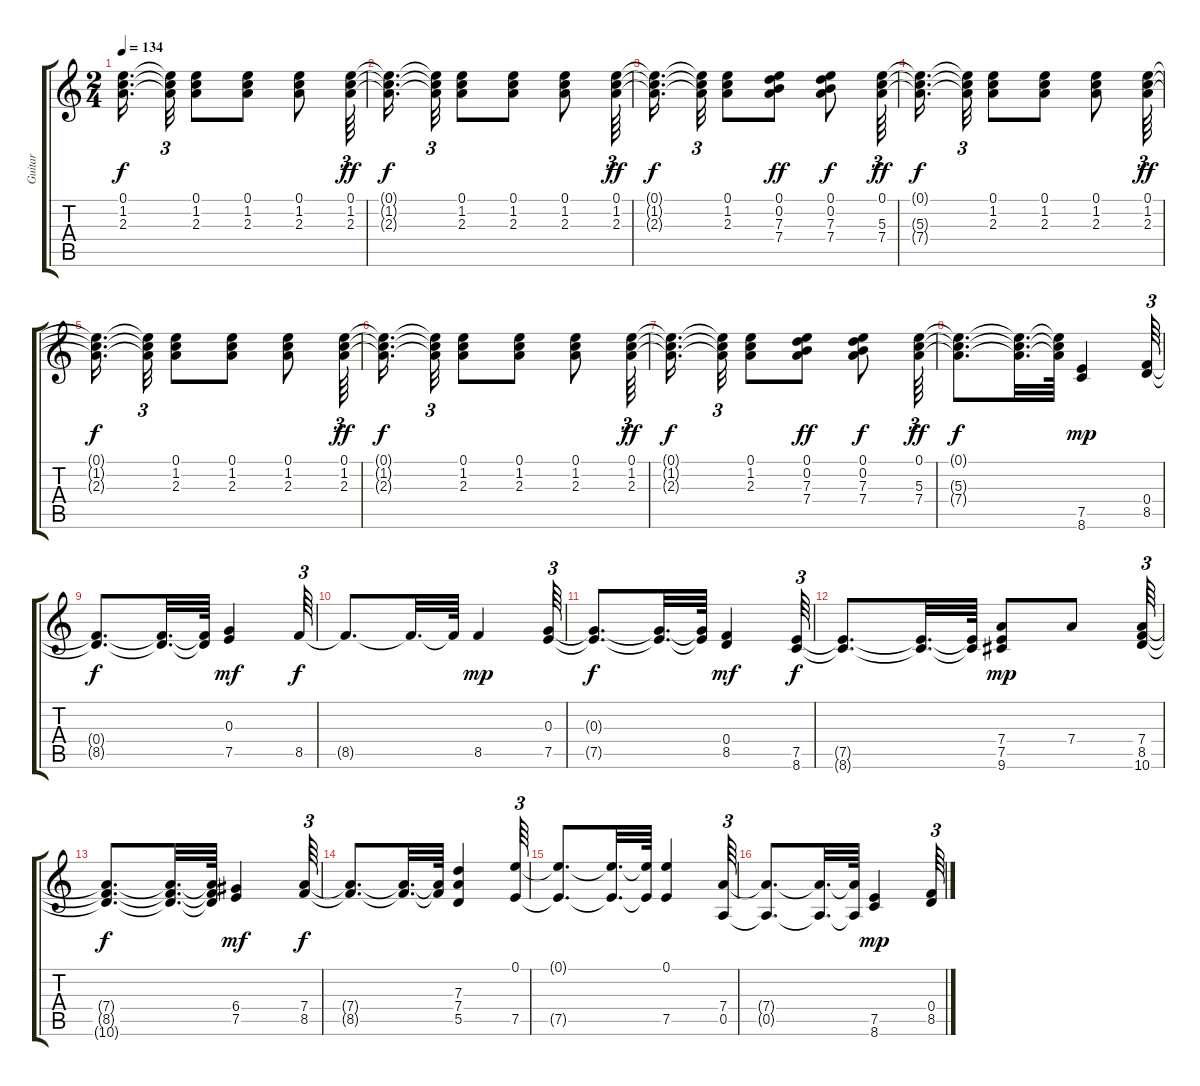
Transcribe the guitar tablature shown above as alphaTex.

\track ("Guitar" "Guitar") {instrument overdrivenguitar}
\staff {score tabs}
\tuning (E4 B3 G3 D3 A2 E2) {hide}
\ts (2 4)
\tempo 134
\clef g2
\ks c
(0.1{t} 1.2{t} 2.3{t}).16{d dy f beam splitsecondary} (0.1{t} 1.2{t} 2.3{t}).32{tu (3 2)} (0.1 1.2 2.3).8 (0.1 1.2 2.3).8 (0.1 1.2 2.3).8 (0.1 1.2 2.3).64{tu (3 2) dy ff} |
(0.1{t} 1.2{t} 2.3{t}).16{d dy f beam splitsecondary} (0.1{t} 1.2{t} 2.3{t}).32{tu (3 2)} (0.1 1.2 2.3).8 (0.1 1.2 2.3).8 (0.1 1.2 2.3).8 (0.1 1.2 2.3).64{tu (3 2) dy ff} |
(0.1{t} 1.2{t} 2.3{t}).16{d dy f beam splitsecondary} (0.1{t} 1.2{t} 2.3{t}).32{tu (3 2)} (0.1 1.2 2.3).8 (0.1 0.2 7.3 7.4).8{dy ff} (0.1 0.2 7.3 7.4).8{dy f} (0.1 5.3 7.4).64{tu (3 2) dy ff} |
(0.1{t} 5.3{t} 7.4{t}).16{d dy f beam splitsecondary} (0.1{t} 5.3{t} 7.4{t}).32{tu (3 2)} (0.1 1.2 2.3).8 (0.1 1.2 2.3).8 (0.1 1.2 2.3).8 (0.1 1.2 2.3).64{tu (3 2) dy ff} |
(0.1{t} 1.2{t} 2.3{t}).16{d dy f beam splitsecondary} (0.1{t} 1.2{t} 2.3{t}).32{tu (3 2)} (0.1 1.2 2.3).8 (0.1 1.2 2.3).8 (0.1 1.2 2.3).8 (0.1 1.2 2.3).64{tu (3 2) dy ff} |
(0.1{t} 1.2{t} 2.3{t}).16{d dy f beam splitsecondary} (0.1{t} 1.2{t} 2.3{t}).32{tu (3 2)} (0.1 1.2 2.3).8 (0.1 1.2 2.3).8 (0.1 1.2 2.3).8 (0.1 1.2 2.3).64{tu (3 2) dy ff} |
(0.1{t} 1.2{t} 2.3{t}).16{d dy f beam splitsecondary} (0.1{t} 1.2{t} 2.3{t}).32{tu (3 2)} (0.1 1.2 2.3).8 (0.1 0.2 7.3 7.4).8{dy ff} (0.1 0.2 7.3 7.4).8{dy f} (0.1 5.3 7.4).64{tu (3 2) dy ff} |
(0.1{t} 5.3{t} 7.4{t}).8{d dy f} (0.1{t} 5.3{t} 7.4{t}).32{d} (0.1{t} 5.3{t} 7.4{t}).64 (7.5 8.6).4{dy mp} (0.4 8.5).64{tu (3 2)} |
(0.4{t} 8.5{t}).8{d dy f} (0.4{t} 8.5{t}).32{d} (0.4{t} 8.5{t}).64 (0.3 7.5).4{dy mf} 8.5.64{tu (3 2) dy f} |
8.5{t}.8{d} 8.5{t}.32{d} 8.5{t}.64 8.5.4{dy mp} (0.3 7.5).64{tu (3 2)} |
(0.3{t} 7.5{t}).8{d dy f} (0.3{t} 7.5{t}).32{d} (0.3{t} 7.5{t}).64 (0.4 8.5).4{dy mf} (7.5 8.6).64{tu (3 2) dy f} |
(7.5{t} 8.6{t}).8{d} (7.5{t} 8.6{t}).32{d} (7.5{t} 8.6{t}).64 (7.4 7.5 9.6).8{dy mp} 7.4.8 (7.4 8.5 10.6).64{tu (3 2)} |
(7.4{t} 8.5{t} 10.6{t}).8{d dy f} (7.4{t} 8.5{t} 10.6{t}).32{d} (7.4{t} 8.5{t} 10.6{t}).64 (6.4 7.5).4{dy mf} (7.4 8.5).64{tu (3 2) dy f} |
(7.4{t} 8.5{t}).8{d} (7.4{t} 8.5{t}).32{d} (7.4{t} 8.5{t}).64 (7.3 7.4 5.5).4 (0.1 7.5).64{tu (3 2)} |
(0.1{t} 7.5{t}).8{d} (0.1{t} 7.5{t}).32{d} (0.1{t} 7.5{t}).64 (0.1 7.5).4 (7.4 0.5).64{tu (3 2)} |
(7.4{t} 0.5{t}).8{d} (7.4{t} 0.5{t}).32{d} (7.4{t} 0.5{t}).64 (7.5 8.6).4{dy mp} (0.4 8.5).64{tu (3 2)}
